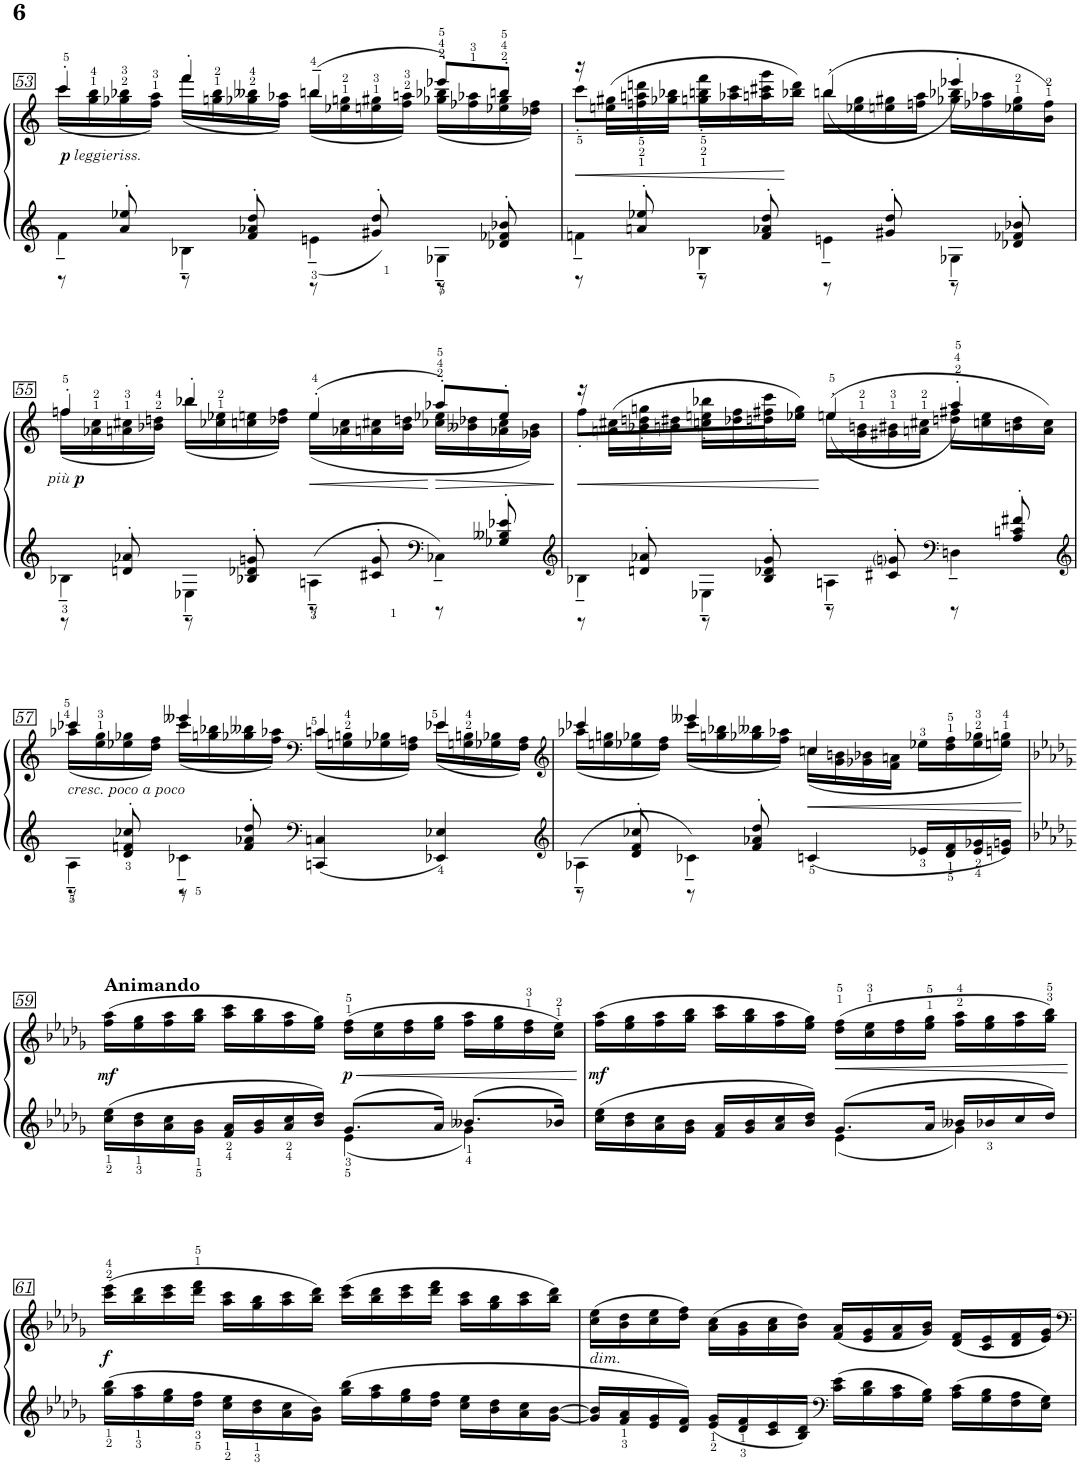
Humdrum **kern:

**kern	**kern	**dynam
*part1	*part1	*part1
*staff2	*staff1	*staff1/2
*I"II	*	*
!!LO:PB:g=z
*clefG2	*clefG2	*
*k[]	*k[]	*
*M4/4	*M4/4	*
=53	=53	=53
*^	*^	*
!	!	!	!	!LO:DY:b
!	!	!	!	!LO:DY:n=1:b
4f~\	8r	4ccc'/	(16ccc\LL	p other-dynamics
.	.	.	16gg\>> 16bb\>>	.
.	8a/' 8ee-X/'	.	16gg-X\>> 16bb-X\>>	.
.	.	.	16ff\>> 16aa\>>JJ)	.
4B-X~\	8r	4fff'/	(16fff\LL	.
.	.	.	16ggn\>> 16bb-\>>	.
.	8f/' 8a-X/' 8dd/'	.	16gg-X\>> 16bb--X\>>	.
.	.	.	16ff\ 16aa-X\JJ)	.
4en~\	8r	(4bbn~/	(16bb\LL	.
.	.	.	16ee-X\>> 16ggn\>>	.
.	8g#X/' 8dd/'	.	16een\>> 16gg#X\>>	.
.	.	.	16ff\>> 16aan\>>JJ)	.
4G-X~\	8r	8eee-X'/L)	(16gg-X\ 16bb-X\LL	.
.	.	.	16ff-X\>> 16aa-X\>>	.
.	8d-X/' 8f-X/' 8b-X/'	8bbn'/J	16ee-X\ 16gg-\	.
.	.	.	16dd-X\ 16ff-\JJ)	.
=54	=54	=54	=54	=54
!	!	!	!	!LO:HP:b
4fn~\	8r	16r	8ccc'\L	<
.	.	(16een\ 16gg#X\LL	.	.
.	8an/' 8ee-X/'	16ffn\ 16aan\	8dddn'\	.
.	.	16gg-X\ 16bb-X\JJ	.	.
4B-X~\	8r	16ggn\ 16bbn\LL	8fff'\	.
.	.	16aa-X\ 16ccc\	.	.
.	8f/' 8a-X/' 8dd/'	16aan\ 16ccc#X\	8ggg'\J	.
.	.	16bb-X\ 16ddd\JJ)	.	.
4en~\	8r	(16bbn\LL	(4bbn'/	.
.	.	16ee-X\ 16gg\	.	.
.	8g#X/' 8dd/'	16een\ 16gg#X\	.	.
.	.	16ffn\ 16aa\JJ	.	.
4G-X~\	8r	16gg-X\ 16bb-X\LL	4eee-X'/)	.
.	.	16ff-X\ 16aa-X\	.	.
.	8d-X/' 8f-X/' 8b-X/'	16ee-X\>> 16gg-\>>	.	.
.	.	16b\>> 16ff-\>>JJ)	.	.
!!LO:LB:g=z	!!
=55	=55	=55	=55	=55
!	!	!	!	!LO:DY:b
!	!	!	!	!LO:DY:n=1:b
4B-X~\	8r	4ffn'/	(16ff\LL	other-dynamics p
.	.	.	16a-X\>> 16cc\>>	.
.	8dn/' 8a-X/'	.	16an\>> 16cc#X\>>	.
.	.	.	16b-X\>> 16ddn\>>JJ)	.
4E-X~\	8r	4bb-X'/	(16bb-\LL	.
.	.	.	16cc-X\>> 16ee-X\>>	.
.	8B-X/' 8d-X/' 8gn/'	.	16ccn\ 16een\	.
.	.	.	16dd-X\ 16ff\JJ)	.
!	!	!	!	!LO:HP:b
4An~\	8r	(4ee'/	(16ee\LL	<
.	.	.	16a-X\ 16cc\	.
.	8c#X/<' 8g/<'	.	16an\ 16cc#X\	.
.	.	.	16b-\ 16ddn\JJ	.
*clefF4	*	*	*	*
!	!	!	!	!LO:HP:n=1:b
4C-X~\	8r	8aa-X'/L)	16cc-X\ 16ee-X\LL	[ >
.	.	.	16b--X\ 16dd-X\	.
.	8G-X/' 8B--X/' 8e-X/'	8ee-'/J	16a-X\ 16cc-\	.
.	.	.	16g-X\ 16b--\JJ)	.
*v	*v	*	*	*
*	*v	*v	*
.	.	[
=56	=56	=56
*clefG2	*	*
*^	*	*
!	!	!	!LO:HP:b
*	*	*^	*
4B-X~\	8r	16r	8ff'\L	<
.	.	(16an\ 16cc#X\LL	.	.
.	8dn/' 8a-X/'	16b-X\ 16ddn\	8ggn'\	.
.	.	16bn\ 16dd#X\JJ	.	.
4E-X~\	8r	16ccn\ 16een\LL	8bb-X'\	.
.	.	16dd-X\ 16ff\	.	.
.	8B-/' 8d-X/' 8g/'	16ddn\ 16ff#X\	8ccc'\J	.
.	.	16ee-X\ 16gg\JJ)	.	.
4An~\	8r	(16een>\LL	(4ee'/	]
.	.	16g\>> 16bn\>>	.	.
.	8c#X/' 8gni/'	16g#X\>> 16b#X\>>	.	.
.	.	16an\>> 16cc#X\>>JJ	.	.
*clefF4	*	*	*	*
4Dn~\	8r	16ddn\ 16ff#X\LL	4aa'/)	.
.	.	16ccn\ 16ee\	.	.
.	8A/' 8cn/' 8f#X/'	16bn\ 16dd\	.	.
.	.	16a\ 16cc\JJ)	.	.
!!LO:LB:g=z	!!
=57	=57	=57	=57	=57
*clefG2	*	*	*	*
!	!	!LO:TX:b:i:t=cresc. poco a poco	!	!
4A~\	8r	4ccc-X/	(16aa-X\LL	.
.	.	.	16ee\>> 16gg\>>	.
.	8d/<' 8fn/<' 8cc-X/<'	.	16ee-X\ 16gg-X\	.
.	.	.	16dd\ 16ff\JJ)	.
4c-X~\	8r	4eee--X/	(16ccc-\LL	.
.	.	.	16ggn\ 16bb-X\	.
.	8f/' 8a-X/' 8dd/'	.	16gg-X\ 16bb--X\	.
.	.	.	16ff\ 16aa-X\JJ)	.
*clefF4	*	*clefF4	*	*
4CCn/ 4Cn/	2ryy	4cn/	(16c\LL	.
.	.	.	16Gn\>> 16Bn\>>	.
.	.	.	16G-X\ 16B-X\	.
.	.	.	16F\ 16An\JJ)	.
4EE-X/ 4E-X/	.	4e-X/	(16e-\LL	.
.	.	.	16Gn\>> 16Bn\>>	.
.	.	.	16G-X\ 16B-X\	.
.	.	.	16F\ 16A\JJ)	.
=58	=58	=58	=58	=58
*clefG2	*	*clefG2	*	*
4A-X~\	8r	4ccc-X/	(16aa-X\LL	.
.	.	.	16een\ 16ggn\	.
.	8d/' 8fn/' 8cc-X/'	.	16ee-X\ 16gg-X\	.
.	.	.	16dd\ 16ff\JJ)	.
4c-X~\)	8r	4eee--X/	(16ccc-\LL	.
.	.	.	16ggn\ 16bb-X\	.
.	8f/' 8a-X/' 8dd/'	.	16gg-X\ 16bb--X\	.
.	.	.	16ff\ 16aa-X\JJ)	.
!	!	!	!	!LO:HP:b
4cn/	2ryy	4ccn/	(16cc\LL	<
.	.	.	16g\ 16bn\	.
.	.	.	16g-X\ 16b-X\	.
.	.	.	16f\ 16an\JJ	.
16e-X/LL	.	16ee-X\LL	4ryy	.
16d/ 16f/	.	16dd\ 16ff\	.	.
16e-/ 16g-X/	.	16ee-\ 16gg-X\	.	.
16en/ 16gn/JJ	.	(16een\ 16ggn\JJ	.	.
*v	*v	*	*	*
*	*v	*v	*
.	.	[
!!LO:LB:g=z
=59	=59	=59
*k[b-e-a-d-g-]	*k[b-e-a-d-g-]	*
*^	*	*
!	!	!LO:TX:a:B:t=Animando	!
!	!	!	!LO:DY:b
16cc\ 16ee-\LL	2ryy	(16ff\ 16aa-\LL	mf
16b-\ 16dd-\	.	16ee-\ 16gg-\	.
16a-\ 16cc\	.	16ff\ 16aa-\	.
16g-\ 16b-\JJ	.	16gg-\ 16bb-\JJ	.
16f/ 16a-/LL	.	16aa-\ 16ccc\LL	.
16g-/ 16b-/	.	16gg-\ 16bb-\	.
16a-/ 16cc/	.	16ff\ 16aa-\	.
16b-/ 16dd-/JJ	.	16ee-\ 16gg-\JJ)	.
!	!	!	!LO:HP:b
!	!	!	!LO:DY:n=1:b
8.g-/L	4e-\	(16dd-\ 16ff\LL	< p
.	.	16cc\ 16ee-\	.
.	.	16dd-\ 16ff\	.
16a-/Jk	.	16ee-\ 16gg-\JJ	.
8.b--X/L	4g-\	16ff\ 16aa-\LL	.
.	.	16ee-\ 16gg-\	.
.	.	16dd-\ 16ff\	.
16b-X/Jk	.	16cc\ 16ee-\JJ)	.
*v	*v	*	*
.	.	[
=60	=60	=60
*^	*	*
!	!	!	!LO:DY:b
16cc\ 16ee-\LL	2ryy	(16ff\ 16aa-\LL	mf
16b-\ 16dd-\	.	16ee-\ 16gg-\	.
16a-\ 16cc\	.	16ff\ 16aa-\	.
16g-\ 16b-\JJ	.	16gg-\ 16bb-\JJ	.
16f/ 16a-/LL	.	16aa-\ 16ccc\LL	.
16g-/ 16b-/	.	16gg-\ 16bb-\	.
16a-/ 16cc/	.	16ff\ 16aa-\	.
16b-/ 16dd-/JJ	.	16ee-\ 16gg-\JJ)	.
8.g-/L	4e-\	(16dd-\ 16ff\LL	.
.	.	16cc\ 16ee-\	.
.	.	16dd-\ 16ff\	.
16a-/Jk	.	16ee-\ 16gg-\JJ	.
16b--X/LL	4g-\	16ff\ 16aa-\LL	.
16b-X</	.	16ee-\ 16gg-\	.
16cc/	.	16ff\ 16aa-\	.
16dd-/JJ	.	16gg-\ 16bb-\JJ)	.
*v	*v	*	*
.	.	[
!!LO:LB:g=z
=61	=61	=61
!	!	!LO:DY:b
16gg-\ 16bb-\LL	(16ccc\ 16eee-\LL	f
16ff\ 16aa-\	16bb-\ 16ddd-\	.
16ee-\ 16gg-\	16ccc\ 16eee-\	.
16dd-\ 16ff\JJ	16ddd-\ 16fff\JJ	.
16cc\ 16ee-\LL	16aa-\ 16ccc\LL	.
16b-\ 16dd-\	16gg-\ 16bb-\	.
16a-\ 16cc\	16aa-\ 16ccc\	.
16g-\ 16b-\JJ	16bb-\ 16ddd-\JJ)	.
16gg-\ 16bb-\LL	(16ccc\ 16eee-\LL	.
16ff\ 16aa-\	16bb-\ 16ddd-\	.
16ee-\ 16gg-\	16ccc\ 16eee-\	.
16dd-\ 16ff\JJ	16ddd-\ 16fff\JJ	.
16cc\ 16ee-\LL	16aa-\ 16ccc\LL	.
16b-\ 16dd-\	16gg-\ 16bb-\	.
16a-\ 16cc\	16aa-\ 16ccc\	.
[16g-\ [16b-\JJ	16bb-\ 16ddd-\JJ)	.
=62	=62	=62
!	!LO:TX:b:i:t=dim.	!
16g-/] 16b-/]LL	(16cc\ 16ee-\LL	.
16f/ 16a-/	16b-\ 16dd-\	.
16e-/ 16g-/	16cc\ 16ee-\	.
16d-/ 16f/JJ	16dd-\ 16ff\JJ)	.
16e-/ 16g-/LL	(16a-\ 16cc\LL	.
16d-/ 16f/	16g-\ 16b-\	.
16c/ 16e-/	16a-\ 16cc\	.
16B-/ 16d-/JJ	16b-\ 16dd-\JJ)	.
*clefF4	*	*
16c\ 16e-\LL	(16f/ 16a-/LL	.
16B-\ 16d-\	16e-/ 16g-/	.
16A-\ 16c\	16f/ 16a-/	.
16G-\ 16B-\JJ	16g-/ 16b-/JJ)	.
16A-\ 16c\LL	(16d-/ 16f/LL	.
16G-\ 16B-\	16c/ 16e-/	.
16F\ 16A-\	16d-/ 16f/	.
16E-\ 16G-\JJ	16e-/ 16g-/JJ)	.
=	=	=
*-	*-	*-
